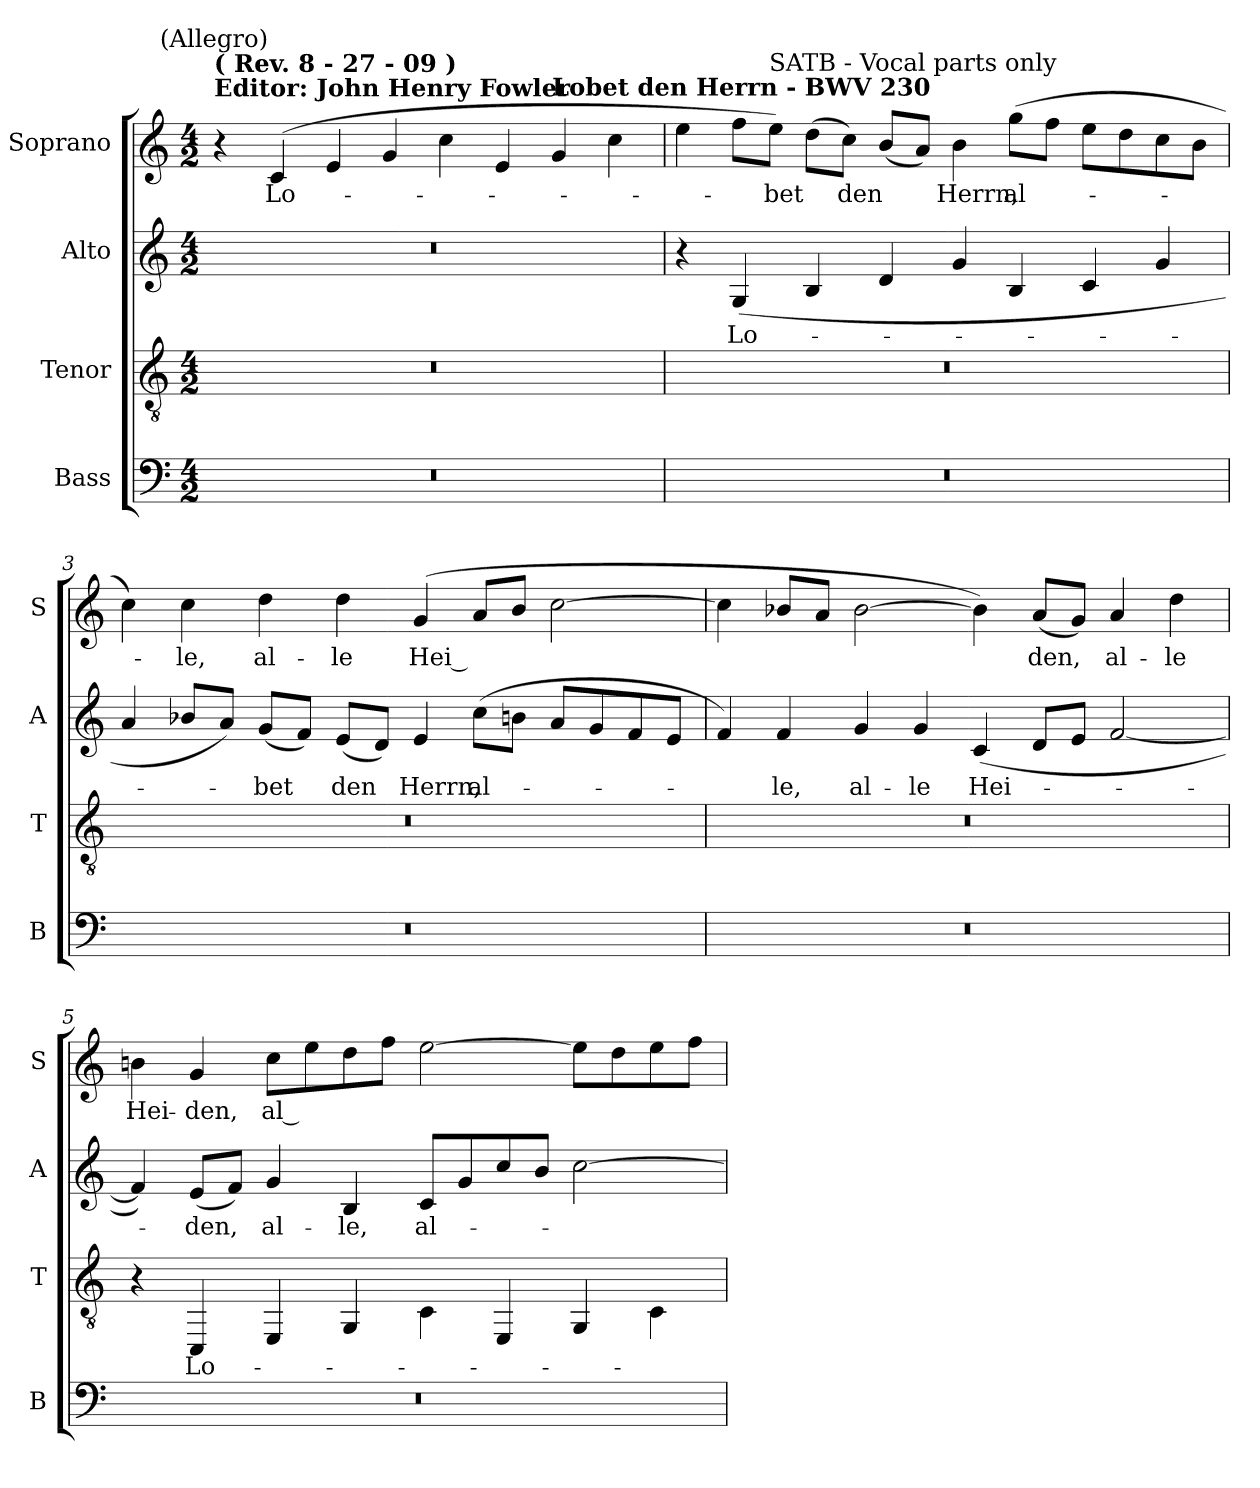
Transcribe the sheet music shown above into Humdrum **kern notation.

**kern	**kern	**text	**kern	**text	**kern	**text
*part4	*part3	*part3	*part2	*part2	*part1	*part1
*staff4	*staff3	*staff3	*staff2	*staff2	*staff1	*staff1
*I"Bass	*I"Tenor	*	*I"Alto	*	*I"Soprano	*
*I'B	*I'T	*	*I'A	*	*I'S	*
!!LO:PB:g=z
*clefF4	*clefGv2	*	*clefG2	*	*clefG2	*
*k[]	*k[]	*	*k[]	*	*k[]	*
*C:	*C:	*	*C:	*	*C:	*
*M4/2	*M4/2	*	*M4/2	*	*M4/2	*
*MM140	*MM140	*	*MM140	*	*MM140	*
=1	=1	=1	=1	=1	=1	=1
!	!	!	!	!	!LO:TX:a:B:t=Editor&colon;  John Henry Fowler	!
!	!	!	!	!	!LO:TX:a:B:t=( Rev. 8 - 27 - 09 )	!
!	!	!	!	!	!LO:TX:a:cj:t=(Allegro)	!
!LO:N:vis=1	!LO:N:vis=1	!	!LO:N:vis=1	!	!	!
0r	0r	.	0r	.	4r	.
!	!	!	!	!	!	!LO:LY:b:color=#000000
.	.	.	.	.	(4ci/	Lo-
.	.	.	.	.	4ei/	.
.	.	.	.	.	4gi/	.
.	.	.	.	.	4cci\	.
.	.	.	.	.	4ei/	.
!	!	!	!	!	!LO:TX:a:B:t=Lobet den Herrn - BWV 230	!
.	.	.	.	.	4gi/	.
.	.	.	.	.	4cci\	.
=2	=2	=2	=2	=2	=2	=2
!LO:N:vis=1	!LO:N:vis=1	!	!	!	!	!
0r	0r	.	4r	.	4eei\	.
!	!	!	!	!LO:LY:b:color=#000000	!	!
.	.	.	(4Gi/	Lo-	8ffi\L	.
!	!	!	!	!	!LO:TX:a:t=SATB - Vocal parts only	!
!	!	!	!	!	!	!LO:LY:b:color=#000000
.	.	.	.	.	8eei\J)	-bet
.	.	.	4Bi/	.	(8ddi\L	.
!	!	!	!	!	!	!LO:LY:b:color=#000000
.	.	.	.	.	8cci\J)	den
.	.	.	4di/	.	(8bi/L	.
.	.	.	.	.	8ai/J)	.
!	!	!	!	!	!	!LO:LY:b:color=#000000
.	.	.	4gi/	.	4bi\	Herrn,
!	!	!	!	!	!	!LO:LY:b:color=#000000
.	.	.	4Bi/	.	(8ggi\L	al-
.	.	.	.	.	8ffi\J	.
.	.	.	4ci/	.	8eei\L	.
.	.	.	.	.	8ddi\	.
.	.	.	4gi/	.	8cci\	.
.	.	.	.	.	8bi\J	.
=3	=3	=3	=3	=3	=3	=3
!LO:N:vis=1	!LO:N:vis=1	!	!	!	!	!
0r	0r	.	4ai/	.	4cci\)	.
!	!	!	!	!	!	!LO:LY:b:color=#000000
.	.	.	8b-Xi/L	.	4cci\	-le,
.	.	.	8ai/J)	.	.	.
!	!	!	!	!LO:LY:b:color=#000000	!	!
!	!	!	!	!	!	!LO:LY:b:color=#000000
.	.	.	(8gi/L	-bet	4ddi\	al-
.	.	.	8fi/J)	.	.	.
!	!	!	!	!LO:LY:b:color=#000000	!	!
!	!	!	!	!	!	!LO:LY:b:color=#000000
.	.	.	(8ei/L	den	4ddi\	-le
.	.	.	8di/J)	.	.	.
!	!	!	!	!LO:LY:b:color=#000000	!	!
!	!	!	!	!	!	!LO:LY:b:color=#000000
.	.	.	4ei/	Herrn,	(4gi/	Hei --
!	!	!	!	!LO:LY:b:color=#000000	!	!
.	.	.	(8cci\L	al-	8ai/L	.
.	.	.	8bni\J	.	8bi/J	.
.	.	.	8ai/L	.	[2cci\	.
.	.	.	8gi/	.	.	.
.	.	.	8fi/	.	.	.
.	.	.	8ei/J	.	.	.
!!LO:LB:g=z
=4	=4	=4	=4	=4	=4	=4
!LO:N:vis=1	!LO:N:vis=1	!	!	!	!	!
!	!	!	!	!LO:LY:b:color=#000000	!	!
!	!	!	!	!	!	!LO:LY:b:color=#000000
0r	0r	.	4fi/)	-­	4cci\]	--
!	!	!	!	!LO:LY:b:color=#000000	!	!
.	.	.	4fi/	le,	8b-Xi/L	.
.	.	.	.	.	8ai/J	.
!	!	!	!	!LO:LY:b:color=#000000	!	!
.	.	.	4gi/	al-	[2b-i\	.
!	!	!	!	!LO:LY:b:color=#000000	!	!
.	.	.	4gi/	-le	.	.
!	!	!	!	!LO:LY:b:color=#000000	!	!
.	.	.	(4ci/	Hei-	4b-i\])	.
!	!	!	!	!	!	!LO:LY:b:color=#000000
.	.	.	8di/L	.	(8ai/L	-den,
.	.	.	8ei/J	.	8gi/J)	.
!	!	!	!	!	!	!LO:LY:b:color=#000000
.	.	.	[2fi/	.	4ai/	al-
!	!	!	!	!	!	!LO:LY:b:color=#000000
.	.	.	.	.	4ddi\	-le
=5	=5	=5	=5	=5	=5	=5
!LO:N:vis=1	!	!	!	!	!	!
!	!	!	!	!	!	!LO:LY:b:color=#000000
0r	4r	.	4fi/])	.	4bni\	Hei-
!	!	!LO:LY:b:color=#000000	!	!	!	!
!	!	!	!	!LO:LY:b:color=#000000	!	!
!	!	!	!	!	!	!LO:LY:b:color=#000000
.	4CCi/	Lo-	(8ei/L	-den,	4gi/	-den,
.	.	.	8fi/J)	.	.	.
!	!	!	!	!LO:LY:b:color=#000000	!	!
!	!	!	!	!	!	!LO:LY:b:color=#000000
.	4EEi/	.	4gi/	al-	8cci\L	al --
.	.	.	.	.	8eei\	.
!	!	!	!	!LO:LY:b:color=#000000	!	!
.	4GGi/	.	4Bi/	-le,	8ddi\	.
.	.	.	.	.	8ffi\J	.
!	!	!	!	!LO:LY:b:color=#000000	!	!
.	4Ci\	.	8ci/L	al-	[2eei\	.
.	.	.	8gi/	.	.	.
.	4EEi/	.	8cci/	.	.	.
.	.	.	8bi/J	.	.	.
.	4GGi/	.	[2cci\	.	8eei\L]	.
.	.	.	.	.	8ddi\	.
.	4Ci\	.	.	.	8eei\	.
.	.	.	.	.	8ffi\J	.
=	=	=	=	=	=	=
*-	*-	*-	*-	*-	*-	*-
